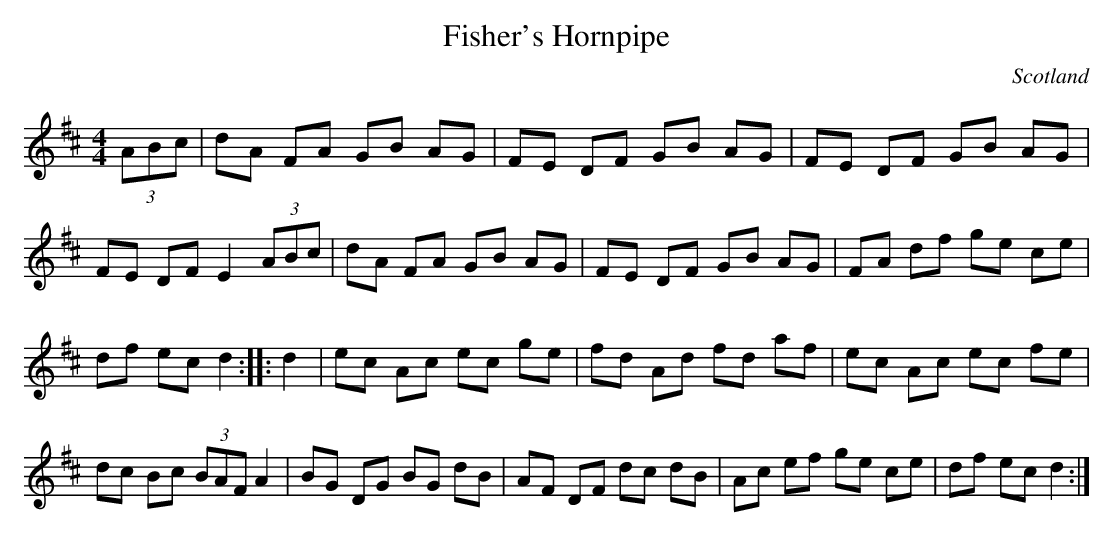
X:1
T:Fisher's Hornpipe
O:Scotland
M:4/4
K:D
(3ABc|\
dA FA GB AG|FE DF GB AG|\
FE DF GB AG|FE DF E2(3ABc|\
dA FA GB AG|FE DF GB AG|\
FA df ge ce|df ec d2::\
d2|\
ec Ac ec ge|fd Ad fd af|\
ec Ac ec fe|dc Bc (3BAF A2|\
BG DG BG dB|AF DF dc dB|\
Ac ef ge ce|df ec d2:|
